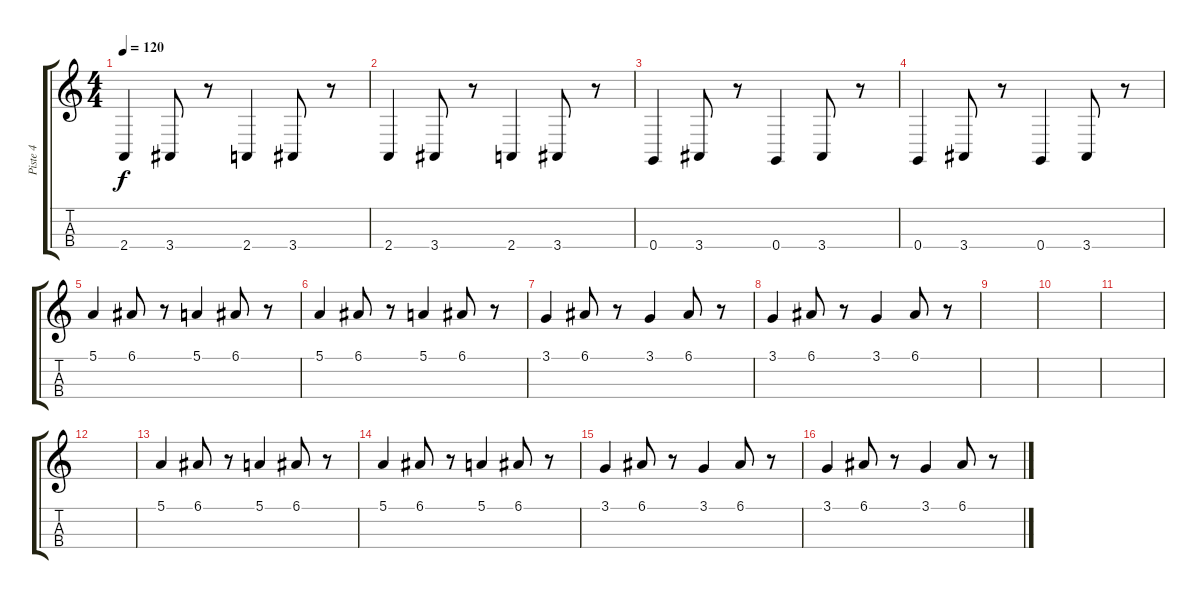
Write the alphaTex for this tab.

\track ("Piste 4" "Piste 4") {instrument stringensemble1}
\staff {score tabs}
\tuning (E4 A3 D3 G2) {hide}
\ts (4 4)
\tempo 120
\clef g2
\ks c
2.4.4{dy f} 3.4.8 r.8 2.4.4 3.4.8 r.8 |
2.4.4 3.4.8 r.8 2.4.4 3.4.8 r.8 |
0.4.4 3.4.8 r.8 0.4.4 3.4.8 r.8 |
0.4.4 3.4.8 r.8 0.4.4 3.4.8 r.8 |
5.1.4 6.1.8 r.8 5.1.4 6.1.8 r.8 |
5.1.4 6.1.8 r.8 5.1.4 6.1.8 r.8 |
3.1.4 6.1.8 r.8 3.1.4 6.1.8 r.8 |
3.1.4 6.1.8 r.8 3.1.4 6.1.8 r.8 |
|
|
|
|
5.1.4 6.1.8 r.8 5.1.4 6.1.8 r.8 |
5.1.4 6.1.8 r.8 5.1.4 6.1.8 r.8 |
3.1.4 6.1.8 r.8 3.1.4 6.1.8 r.8 |
3.1.4 6.1.8 r.8 3.1.4 6.1.8 r.8
